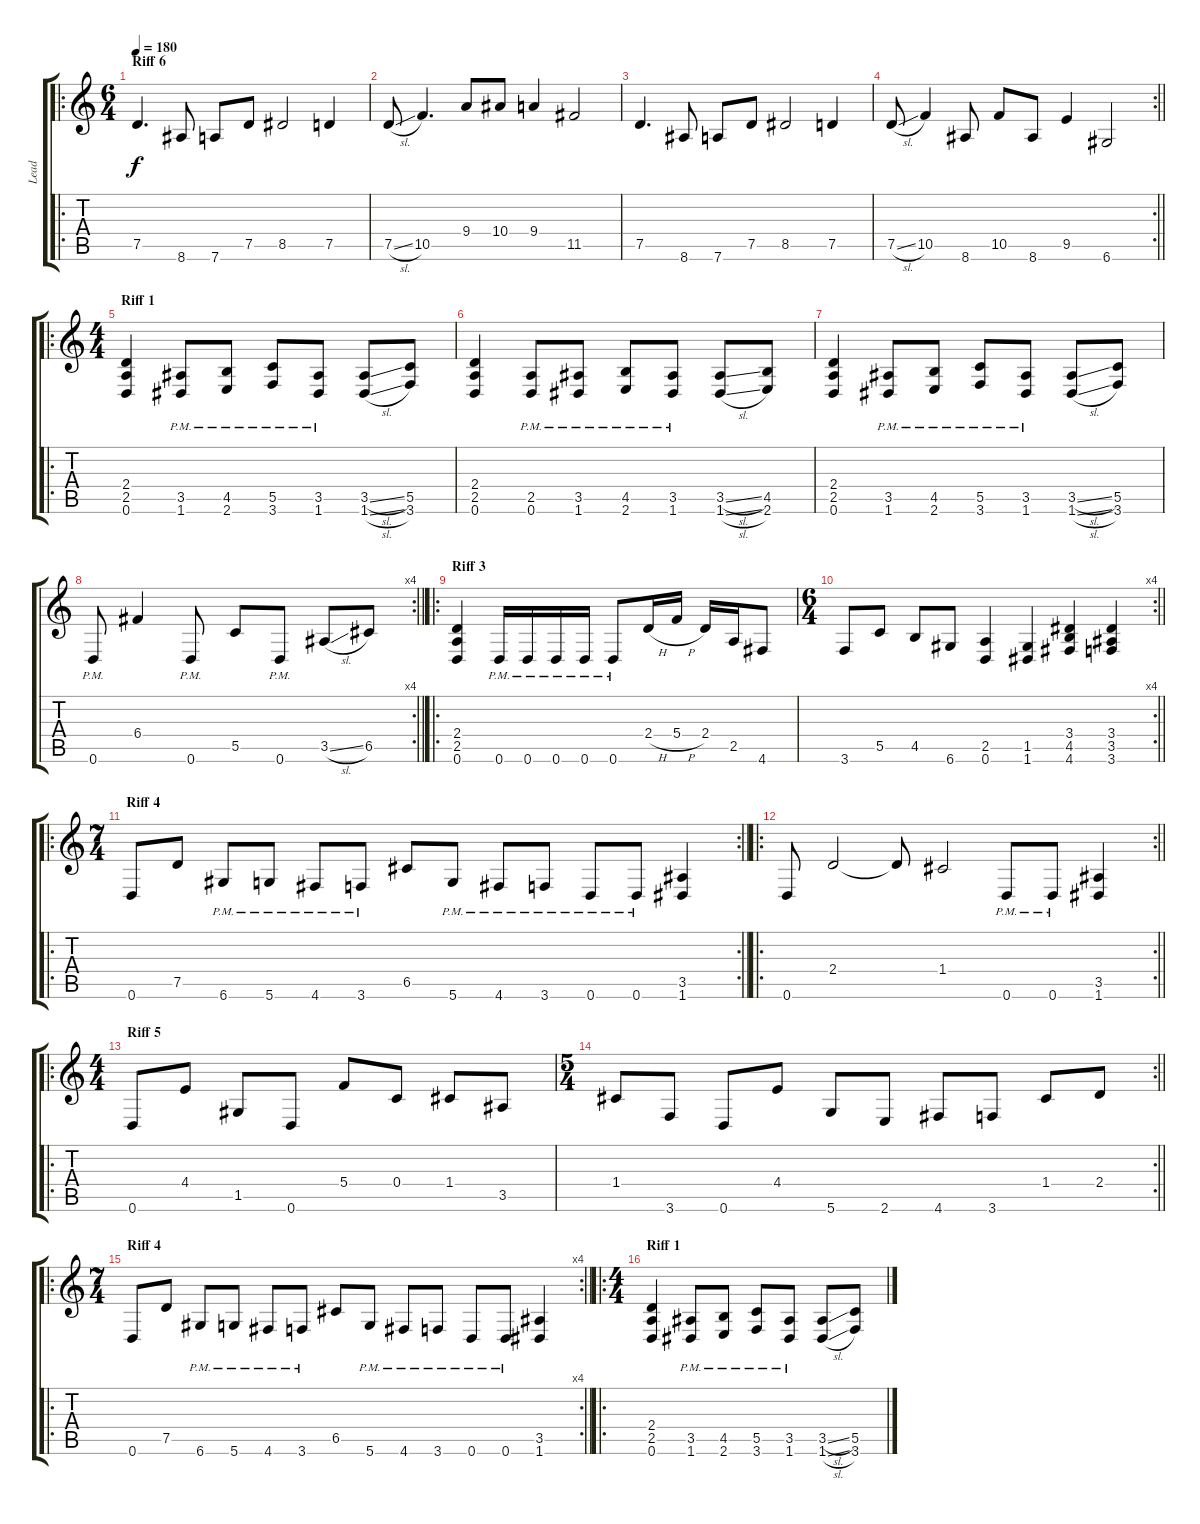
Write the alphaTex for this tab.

\track ("Lead" "Lead") {instrument distortionguitar}
\staff {score tabs}
\tuning (D4 A3 F3 C3 G2 D2) {hide}
\ro
\ts (6 4)
\section ("" "Riff 6")
\tempo 180
\clef g2
\ks c
7.5.4{d dy f} 8.6.8 7.6.8 7.5.8 8.5.2 7.5.4 |
7.5{sl}.8 10.5.4{d} 9.4.8 10.4.8 9.4.4 11.5.2 |
7.5.4{d} 8.6.8 7.6.8 7.5.8 8.5.2 7.5.4 |
\rc 2
\barLineRight lightlight
7.5{sl}.8 10.5.4 8.6.8 10.5.8 8.6.8 9.5.4 6.6.2 |
\ro
\ts (4 4)
\section ("" "Riff 1")
(2.4 2.5 0.6).4 (3.5{pm} 1.6{pm}).8 (4.5{pm} 2.6{pm}).8 (5.5{pm} 3.6{pm}).8 (3.5{pm} 1.6{pm}).8 (3.5{sl} 1.6{sl}).8 (5.5 3.6).8 |
(2.4 2.5 0.6).4 (2.5{pm} 0.6{pm}).8 (3.5{pm} 1.6{pm}).8 (4.5{pm} 2.6{pm}).8 (3.5{pm} 1.6{pm}).8 (3.5{sl} 1.6{sl}).8 (4.5 2.6).8 |
(2.4 2.5 0.6).4 (3.5{pm} 1.6{pm}).8 (4.5{pm} 2.6{pm}).8 (5.5{pm} 3.6{pm}).8 (3.5{pm} 1.6{pm}).8 (3.5{sl} 1.6{sl}).8 (5.5 3.6).8 |
\rc 4
\barLineRight lightlight
0.6{pm}.8 6.4.4 0.6{pm}.8 5.5.8 0.6{pm}.8 3.5{sl}.8 6.5.8 |
\ro
\section ("" "Riff 3")
(2.4 2.5 0.6).4 0.6{pm}.16 0.6{pm}.16 0.6{pm}.16 0.6{pm}.16 0.6{pm}.8 2.4{h}.16 5.4{h}.16 2.4.16 2.5.16 4.6.8 |
\rc 4
\ts (6 4)
\barLineRight lightlight
3.6.8 5.5.8 4.5.8 6.6.8 (2.5 0.6).4 (1.5 1.6).4 (3.4 4.5 4.6).4 (3.4 3.5 3.6).4 |
\ro
\rc 2
\ts (7 4)
\section ("" "Riff 4")
\barLineRight lightlight
0.6.8 7.5.8 6.6{pm}.8 5.6{pm}.8 4.6{pm}.8 3.6{pm}.8 6.5.8 5.6{pm}.8 4.6{pm}.8 3.6{pm}.8 0.6{pm}.8 0.6{pm}.8 (3.5 1.6).4 |
\ro
\rc 2
\barLineRight lightlight
0.6.8 2.4.2 2.4{t}.8 1.4.2 0.6{pm}.8 0.6{pm}.8 (3.5 1.6).4 |
\ro
\ts (4 4)
\section ("" "Riff 5")
0.6.8 4.4.8 1.5.8 0.6.8 5.4.8 0.4.8 1.4.8 3.5.8 |
\rc 2
\ts (5 4)
\barLineRight lightlight
1.4.8 3.6.8 0.6.8 4.4.8 5.6.8 2.6.8 4.6.8 3.6.8 1.4.8 2.4.8 |
\ro
\rc 4
\ts (7 4)
\section ("" "Riff 4")
\barLineRight lightlight
0.6.8 7.5.8 6.6{pm}.8 5.6{pm}.8 4.6{pm}.8 3.6{pm}.8 6.5.8 5.6{pm}.8 4.6{pm}.8 3.6{pm}.8 0.6{pm}.8 0.6{pm}.8 (3.5 1.6).4 |
\ro
\ts (4 4)
\section ("" "Riff 1")
(2.4 2.5 0.6).4 (3.5{pm} 1.6{pm}).8 (4.5{pm} 2.6{pm}).8 (5.5{pm} 3.6{pm}).8 (3.5{pm} 1.6{pm}).8 (3.5{sl} 1.6{sl}).8 (5.5 3.6).8
